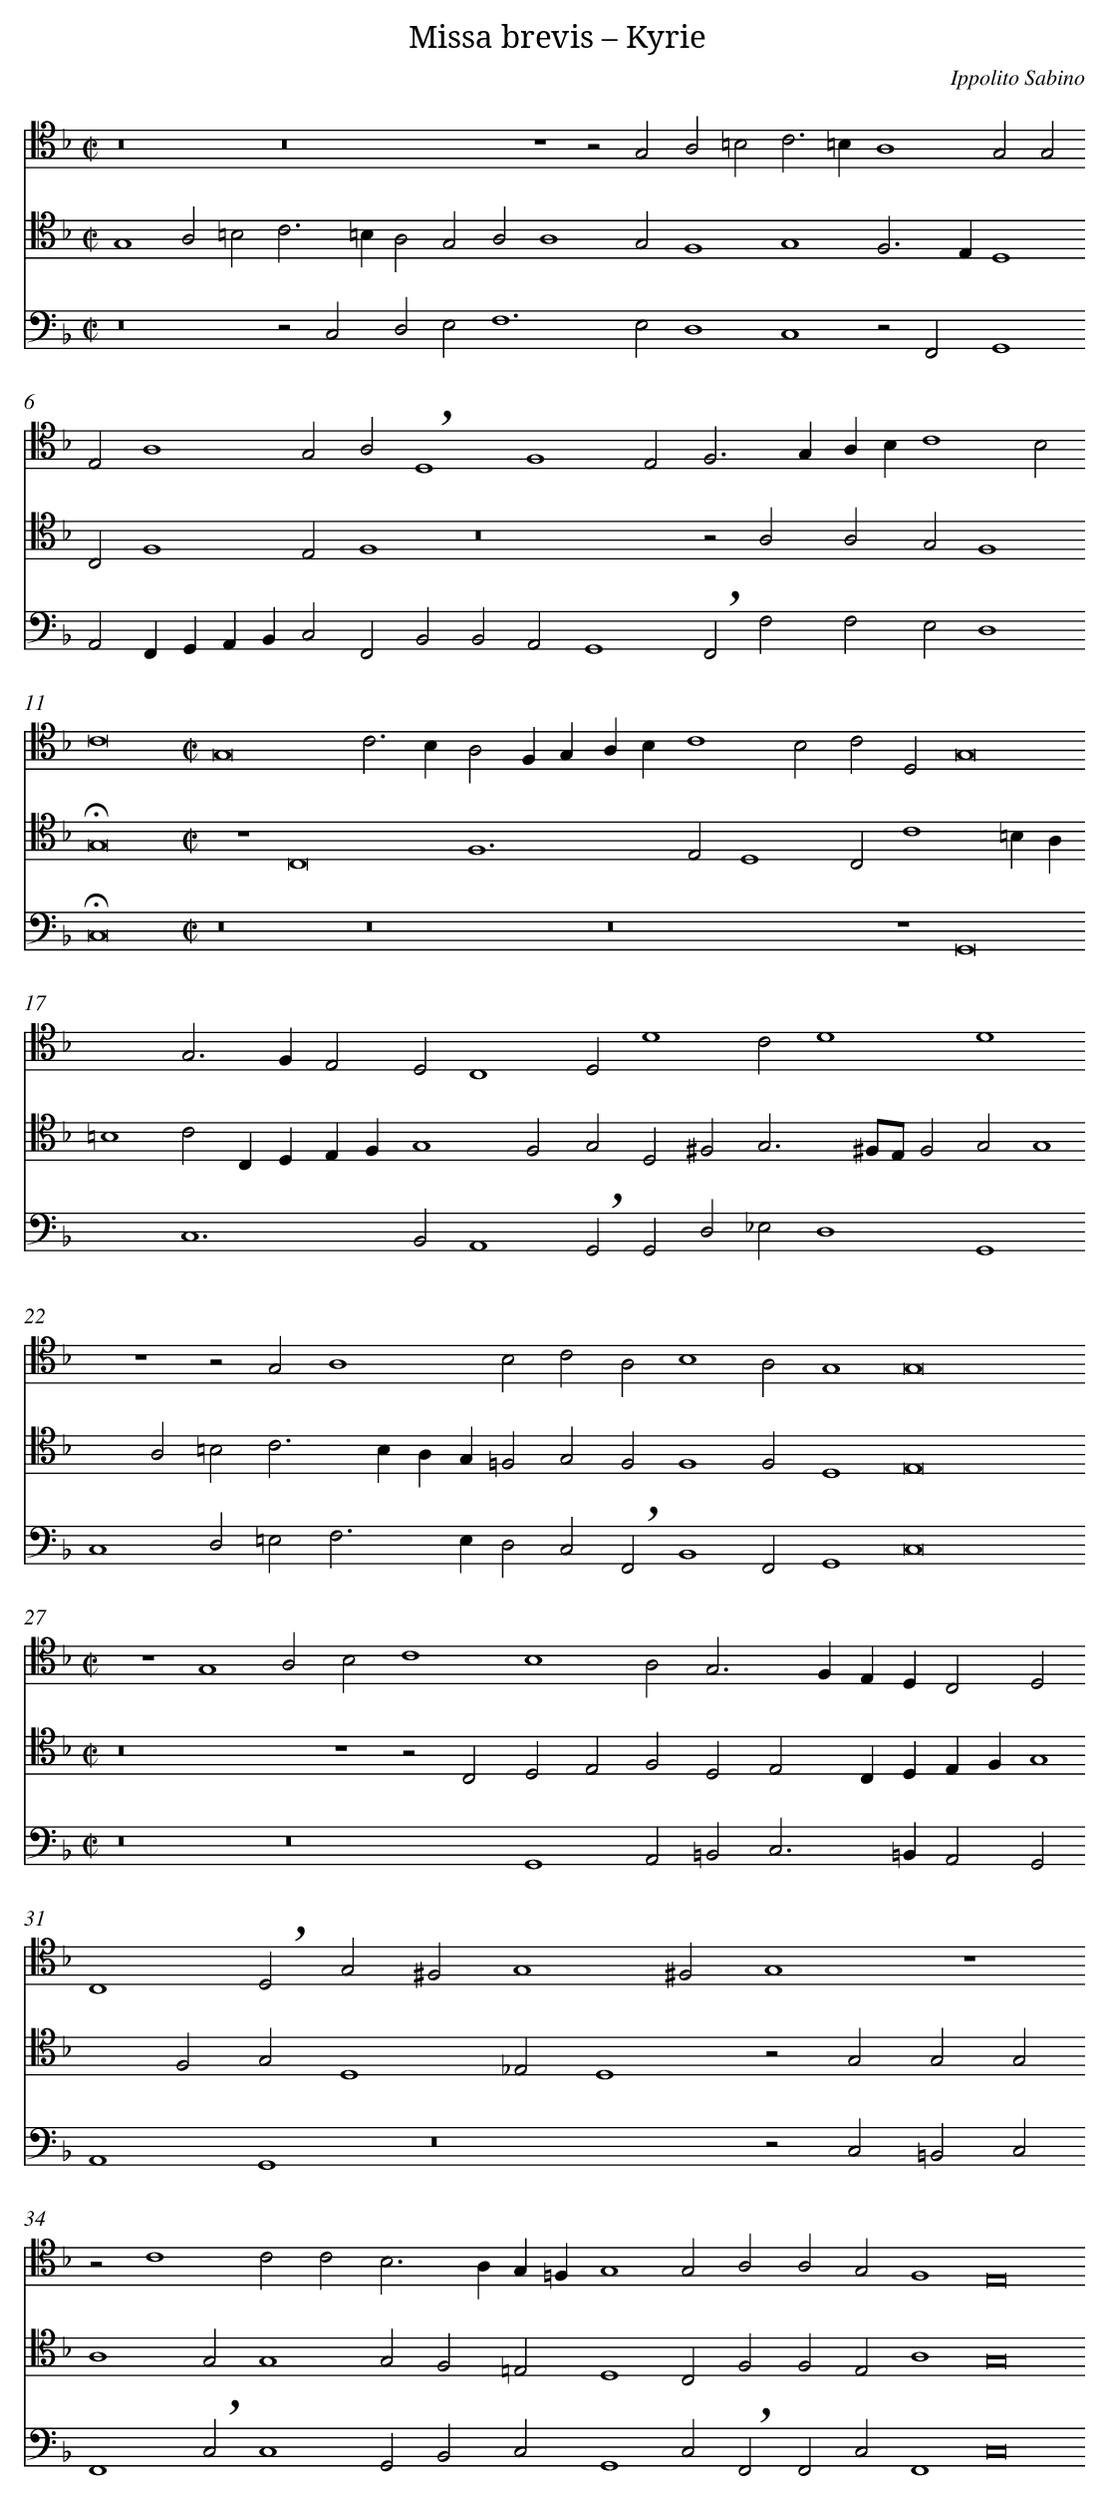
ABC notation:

X:1
T: Missa brevis – Kyrie
C: Ippolito Sabino
L: 1/4
M: C|
V: 1 clef=tenor
V: 2 clef=tenor
V: 3 clef=bass
K: F
[V:1] z8 [|]
[V:2] G,4A,2=B,2 [|]
[V:3] z8 [|]
[V:1] z8 [|]
[V:2] C2>=B,2A,2G,2 [|]
[V:3] z2C,2D,2E,2 [|]
[V:1] z4z2G,2 [|]
[V:2] A,2A,4G,2 [|]
[V:3] F,6E,2 [|]
[V:1] A,2=B,2C3=B, [|]
[V:2] F,4G,4 [|]
[V:3] D,4C,4 [|]
[V:1] A,4G,2G,2 [|]
[V:2] F,2>E,2D,4 [|]
[V:3] z2F,,2G,,4 [|]
[V:1] E,2A,4G,2 [|]
[V:2] C,2F,4E,2 [|]
[V:3] A,,2F,,G,,A,,B,,C,2 [|]
[V:1] A,2!breath!D,4F,4 [|]
[V:2] F,4z8 [|]
[V:3] F,,2B,,2B,,2A,,2 [|]
[V:1] E,2F,3G, [|]
[V:2] z2A,2 [|]
[V:3] G,,4!breath!F,,2F,2 [|]
[V:1] A,B,C4B,2 [|]
[V:2] A,2G,2F,4 [|]
[V:3] F,2E,2D,4 [|]
[V:1] C8 [|]
[V:2] !fermata!G,8 [|]
[V:3] !fermata!C,8 [|]
[V:1] [M:C|]G,8 [|]
[V:2] [M:C|]z4C,8 [|]
[V:3] [M:C|]z8 [|]
[V:1] C2>B,2A,2F,G, [|]
[V:2] F,6 [|]
[V:3] z8 [|]
[V:1] A,B,C4B,2 [|]
[V:2] E,2D,4 [|]
[V:3] z8 [|]
[V:1] C2D,2G,8 [|]
[V:2] C,2C4=B,A, [|]
[V:3] z4G,,8 [|]
[V:1] G,3F, [|]
[V:2] =B,4C2C,D, [|]
[V:3] C,6 [|]
[V:1] E,2D,2C,4 [|]
[V:2] E,F,G,4F,2 [|]
[V:3] B,,2A,,4 [|]
[V:1] D,2D4C2 [|]
[V:2] G,2D,2^F,2G,3 [|]
[V:3] !breath!G,,2G,,2D,2_E,2 [|]
[V:1] D4D4 [|]
[V:2] ^F,/E,/F,2G,2G,4 [|]
[V:3] D,4G,,4 [|]
[V:1] z4z2G,2 [|]
[V:2] A,2=B,2C3 [|]
[V:3] C,4D,2=E,2 [|]
[V:1] A,4B,2C2 [|]
[V:2] B,A,G,=F,2G,2 [|]
[V:3] F,2>E,2D,2C,2 [|]
[V:1] A,2B,4A,2 [|]
[V:2] F,2F,4F,2 [|]
[V:3] !breath!F,,2B,,4F,,2 [|]
[V:1] G,4G,8 [|]
[V:2] D,4E,8 [|]
[V:3] G,,4C,8 [|]
[V:1] x4 [|]
[V:2] x4 [|]
[V:3] x4 [|]
[V:1] [M:C|]z4G,4 [|]
[V:2] [M:C|]z8 [|]
[V:3] [M:C|]z8 [|]
[V:1] A,2B,2C4 [|]
[V:2] z4z2C,2 [|]
[V:3] z8 [|]
[V:1] B,4A,2G,3 [|]
[V:2] D,2E,2F,2D,2 [|]
[V:3] G,,4A,,2=B,,2 [|]
[V:1] F,E,D,C,2D,2 [|]
[V:2] E,2C,D,E,F,G,4 [|]
[V:3] C,2>=B,,2A,,2G,,2 [|]
[V:1] C,4!breath!D,2G,2 [|]
[V:2] F,2G,2D,4 [|]
[V:3] A,,4G,,4 [|]
[V:1] ^F,2G,4^F,2 [|]
[V:2] _E,2D,4 [|]
[V:3] z8 [|]
[V:1] G,4z4 [|]
[V:2] z2G,2G,2G,2 [|]
[V:3] z2C,2=B,,2C,2 [|]
[V:1] z2C4C2 [|]
[V:2] A,4G,2G,4 [|]
[V:3] F,,4!breath!C,2C,4 [|]
[V:1] C2B,2>A,2G,=F, [|]
[V:2] G,2F,2=E,2 [|]
[V:3] G,,2B,,2C,2 [|]
[V:1] G,4G,2A,2 [|]
[V:2] D,4C,2F,2 [|]
[V:3] G,,4C,2!breath!F,,2 [|]
[V:1] A,2G,2F,4 [|]
[V:2] F,2E,2A,4 [|]
[V:3] F,,2C,2F,,4 [|]
[V:1] E,8 [|]
[V:2] G,8 [|]
[V:3] C,8 [|]
